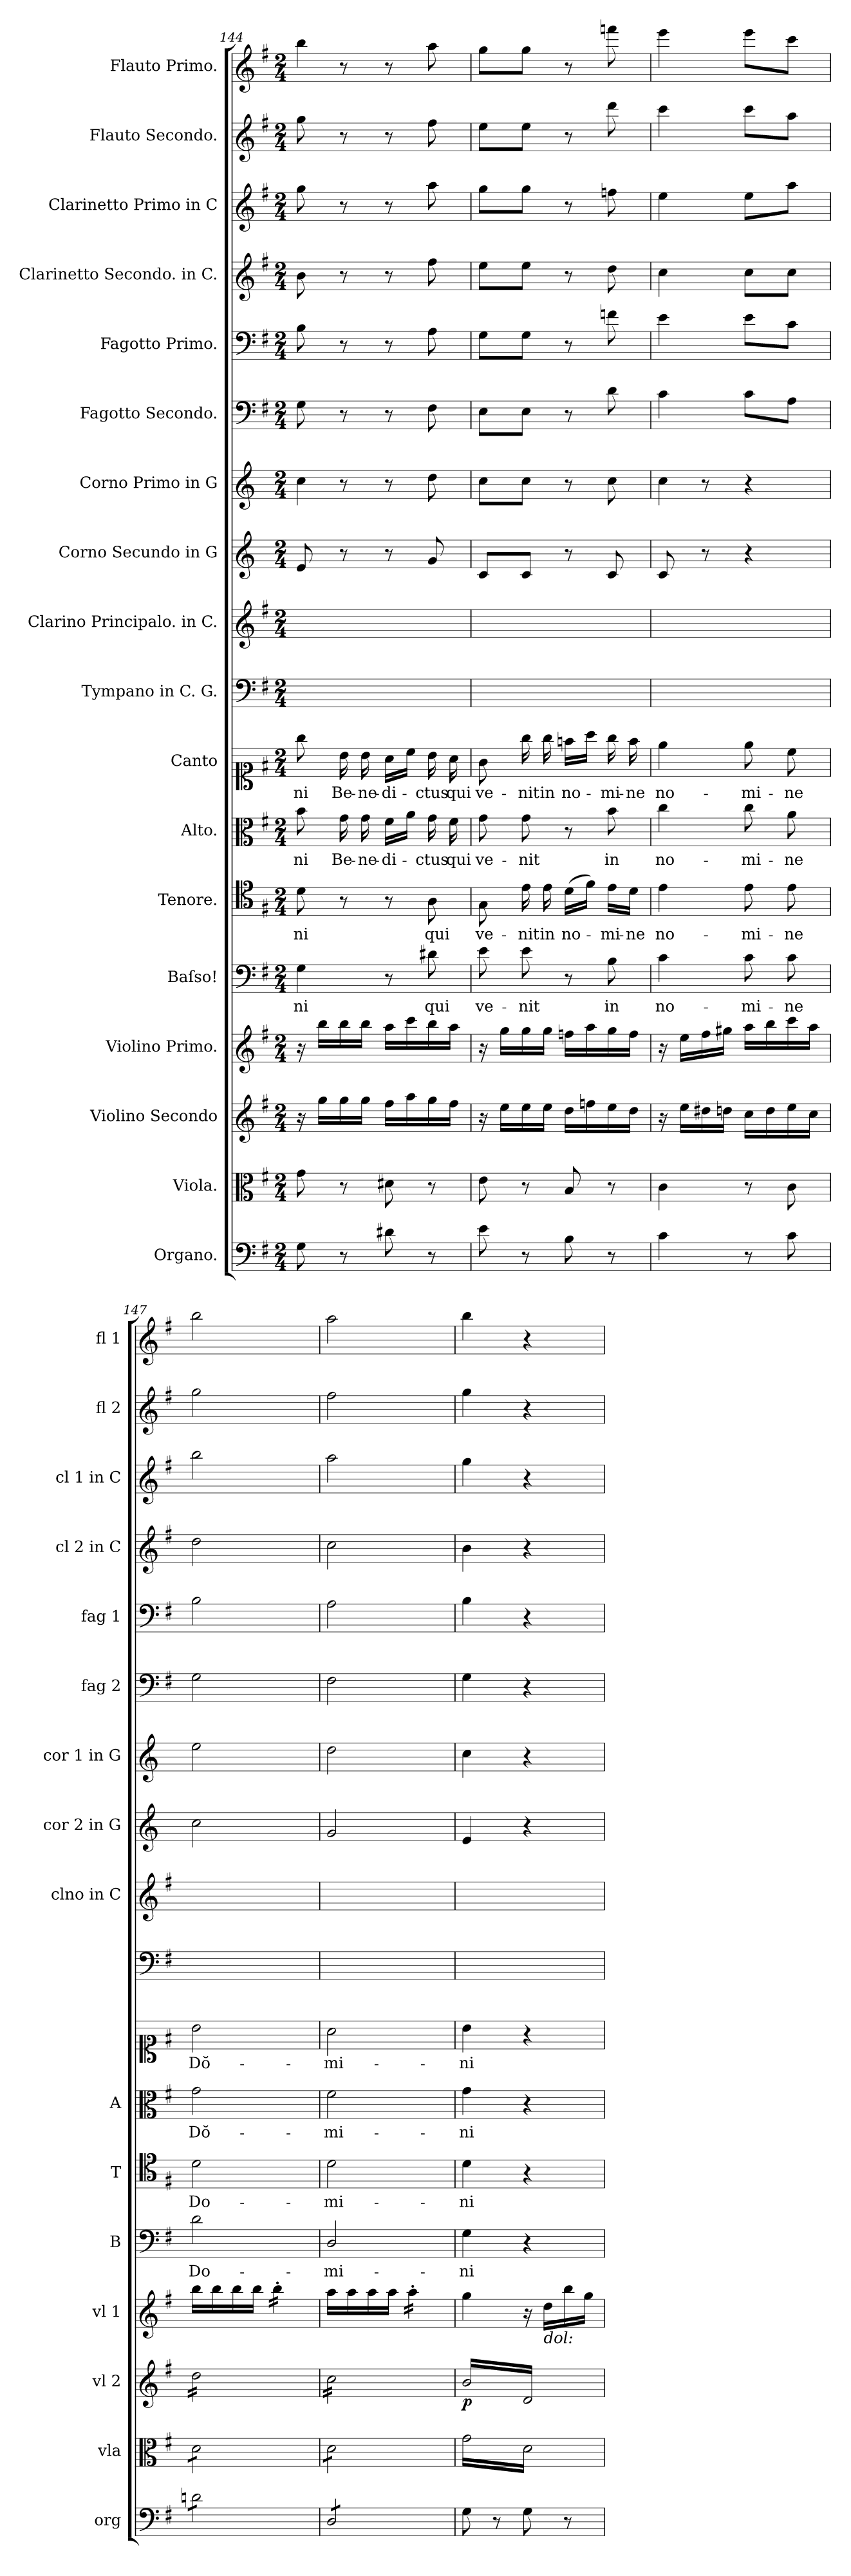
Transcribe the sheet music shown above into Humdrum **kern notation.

**kern	**kern	**kern	**dynam	**kern	**kern	**text	**kern	**text	**kern	**text	**kern	**text	**kern	**kern	**kern	**kern	**kern	**kern	**kern	**kern	**kern	**kern
*part18	*part17	*part16	*part16	*part15	*part14	*part14	*part13	*part13	*part12	*part12	*part11	*part11	*part10	*part9	*part8	*part7	*part6	*part5	*part4	*part3	*part2	*part1
*staff18	*staff17	*staff16	*staff16	*staff15	*staff14	*staff14	*staff13	*staff13	*staff12	*staff12	*staff11	*staff11	*staff10	*staff9	*staff8	*staff7	*staff6	*staff5	*staff4	*staff3	*staff2	*staff1
*I"Organo.	*I"Viola.	*I"Violino Secondo	*	*I"Violino Primo.	*I"Baſso!	*	*I"Tenore.	*	*I"Alto.	*	*I"Canto	*	*I"Tympano in C. G.	*I"Clarino Principalo. in C.	*I"Corno Secundo in G	*I"Corno Primo in G	*I"Fagotto Secondo.	*I"Fagotto Primo.	*I"Clarinetto Secondo. in C.	*I"Clarinetto Primo in C	*I"Flauto Secondo.	*I"Flauto Primo.
*I'org	*I'vla	*I'vl 2	*	*I'vl 1	*I'B	*	*I'T	*	*I'A	*	*	*	*	*I'clno in C	*I'cor 2 in G	*I'cor 1 in G	*I'fag 2	*I'fag 1	*I'cl 2 in C	*I'cl 1 in C	*I'fl 2	*I'fl 1
*clefF4	*clefC3	*clefG2	*	*clefG2	*clefF4	*	*clefC4	*	*clefC3	*	*clefC1	*	*clefF4	*clefG2	*clefG2	*clefG2	*clefF4	*clefF4	*clefG2	*clefG2	*clefG2	*clefG2
*	*	*	*	*	*	*	*	*	*	*	*	*	*	*	*ITrd3c5	*ITrd3c5	*	*	*	*	*	*
*k[f#]	*k[f#]	*k[f#]	*	*k[f#]	*k[f#]	*	*k[f#]	*	*k[f#]	*	*k[f#]	*	*k[f#]	*k[f#]	*k[f#]	*k[f#]	*k[f#]	*k[f#]	*k[f#]	*k[f#]	*k[f#]	*k[f#]
*G:	*G:	*G:	*	*G:	*G:	*	*G:	*	*G:	*	*G:	*	*G:	*G:	*G:	*G:	*G:	*G:	*G:	*G:	*G:	*G:
*M2/4	*M2/4	*M2/4	*	*M2/4	*M2/4	*	*M2/4	*	*M2/4	*	*M2/4	*	*M2/4	*M2/4	*M2/4	*M2/4	*M2/4	*M2/4	*M2/4	*M2/4	*M2/4	*M2/4
=144	=144	=144	=144	=144	=144	=144	=144	=144	=144	=144	=144	=144	=144	=144	=144	=144	=144	=144	=144	=144	=144	=144
!	!	!	!	!	!	!	!	!	!	!	!	!	!	!	!	!LO:N:vis=4	!	!	!	!	!	!LO:N:vis=4
8G\	8g\	16r	.	16r	4G\	-ni	8d\	-ni	8b\	-ni	8gg\	-ni	2ryy	2ryy	8B/	8g\	8G\	8B\	8b\	8gg\	8gg\	8bb\
.	.	16gg\LL	.	16bb\LL	.	.	.	.	.	.	.	.	.	.	.	.	.	.	.	.	.	.
8r	8r	16gg\	.	16bb\	.	.	8r	.	16g\	Be-	16b\	Be-	.	.	8r	8r	8r	8r	8r	8r	8r	8r
.	.	16gg\JJ	.	16bb\JJ	.	.	.	.	16g\	-ne-	16b\	-ne-	.	.	.	.	.	.	.	.	.	.
8d#X\	8d#X\	16ff#\LL	.	16aa\LL	8r	.	8r	.	16f#\LL	-di-	16a\LL	-di-	.	.	8r	8r	8r	8r	8r	8r	8r	8r
.	.	16aa\	.	16ccc\	.	.	.	.	16a\JJ	.	16cc\JJ	.	.	.	.	.	.	.	.	.	.	.
8r	8r	16gg\	.	16bb\	8d#X\	qui	8A\	qui	16g\	-ctus	16b\	-ctus	.	.	8d/	8a\	8F#\	8A\	8ff#\	8aa\	8ff#\	8aa\
.	.	16ff#\JJ	.	16aa\JJ	.	.	.	.	16f#\	qui	16a\	qui	.	.	.	.	.	.	.	.	.	.
=145	=145	=145	=145	=145	=145	=145	=145	=145	=145	=145	=145	=145	=145	=145	=145	=145	=145	=145	=145	=145	=145	=145
8e\	8e\	16r	.	16r	8e\	ve-	8G\	ve-	8g\	ve-	8g\	ve-	2ryy	2ryy	8G/L	8g\L	8E\L	8G\L	8ee\L	8gg\L	8ee\L	8gg\L
.	.	16ee\LL	.	16gg\LL	.	.	.	.	.	.	.	.	.	.	.	.	.	.	.	.	.	.
8r	8r	16ee\	.	16gg\	8e\	-nit	16e\	-nit	8g\	-nit	16gg\	-nit	.	.	8G/J	8g\J	8E\J	8G\J	8ee\J	8gg\J	8ee\J	8gg\J
.	.	16ee\JJ	.	16gg\JJ	.	.	16e\	in	.	.	16gg\	in	.	.	.	.	.	.	.	.	.	.
8B\	8B/	16dd\LL	.	16ffn\LL	8r	.	(16d\LL	no-	8r	.	16ffn\LL	no-	.	.	8r	8r	8r	8r	8r	8r	8r	8r
.	.	16ffn\	.	16aa\	.	.	16f#\JJ)	.	.	.	16aa\JJ	.	.	.	.	.	.	.	.	.	.	.
8r	8r	16ee\	.	16gg\	8B\	in	16e\LL	-mi-	8b\	in	16gg\	-mi-	.	.	8G/	8g\	8d\	8fn\	8dd\	8ffn\	8ddd\	8fffn\
.	.	16dd\JJ	.	16ff\JJ	.	.	16d\JJ	-ne	.	.	16ff\	-ne	.	.	.	.	.	.	.	.	.	.
=146	=146	=146	=146	=146	=146	=146	=146	=146	=146	=146	=146	=146	=146	=146	=146	=146	=146	=146	=146	=146	=146	=146
!	!	!	!	!	!	!	!	!	!	!	!	!	!	!	!	!LO:N:vis=4	!	!	!	!	!	!
4c\	4c\	16r	.	16r	4c\	no-	4e\	no-	4cc\	no-	4ee\	no-	2ryy	2ryy	8G/	8g\	4c\	4e\	4cc\	4ee\	4ccc\	4eee\
.	.	16ee\LL	.	16ee\LL	.	.	.	.	.	.	.	.	.	.	.	.	.	.	.	.	.	.
.	.	16dd#X\	.	16ff#\	.	.	.	.	.	.	.	.	.	.	8r	8r	.	.	.	.	.	.
.	.	16ddn\JJ	.	16gg#X\JJ	.	.	.	.	.	.	.	.	.	.	.	.	.	.	.	.	.	.
8r	8r	16cc\LL	.	16aa\LL	8c\	-mi-	8e\	-mi-	8cc\	-mi-	8ee\	-mi-	.	.	4r	4r	8c\L	8e\L	8cc\L	8ee\L	8ccc\L	8eee\L
.	.	16dd\	.	16bb\	.	.	.	.	.	.	.	.	.	.	.	.	.	.	.	.	.	.
8c\	8c\	16ee\	.	16ccc\	8c\	-ne	8e\	-ne	8a\	-ne	8cc\	-ne	.	.	.	.	8A\J	8c\J	8cc\J	8aa\J	8aa\J	8ccc\J
.	.	16cc\JJ	.	16aa\JJ	.	.	.	.	.	.	.	.	.	.	.	.	.	.	.	.	.	.
=147	=147	=147	=147	=147	=147	=147	=147	=147	=147	=147	=147	=147	=147	=147	=147	=147	=147	=147	=147	=147	=147	=147
*tremolo	*	*	*	*	*	*	*	*	*	*	*	*	*	*	*	*	*	*	*	*	*	*
*	*tremolo	*	*	*	*	*	*	*	*	*	*	*	*	*	*	*	*	*	*	*	*	*
*	*	*tremolo	*	*	*	*	*	*	*	*	*	*	*	*	*	*	*	*	*	*	*	*
8dn\L	8d\L	16dd\LL	.	16bb\LL	2d\	Do-	2d\	Do-	2g\	Dŏ-	2b\	Dŏ-	2ryy	2ryy	2g\	2b\	2G\	2B\	2dd\	2bb\	2gg\	2bb\
.	.	16dd\	.	16bb\	.	.	.	.	.	.	.	.	.	.	.	.	.	.	.	.	.	.
8dn\	8d\	16dd\	.	16bb\	.	.	.	.	.	.	.	.	.	.	.	.	.	.	.	.	.	.
.	.	16dd\	.	16bb\JJ	.	.	.	.	.	.	.	.	.	.	.	.	.	.	.	.	.	.
!	!	!	!	!LO:TX:a:t=....	!	!	!	!	!	!	!	!	!	!	!	!	!	!	!	!	!	!
*	*	*	*	*tremolo	*	*	*	*	*	*	*	*	*	*	*	*	*	*	*	*	*	*
8dn\	8d\	16dd\	.	16bb'\LL	.	.	.	.	.	.	.	.	.	.	.	.	.	.	.	.	.	.
.	.	16dd\	.	16bb'\	.	.	.	.	.	.	.	.	.	.	.	.	.	.	.	.	.	.
8dn\J	8d\J	16dd\	.	16bb'\	.	.	.	.	.	.	.	.	.	.	.	.	.	.	.	.	.	.
.	.	16dd\JJ	.	16bb'\JJ	.	.	.	.	.	.	.	.	.	.	.	.	.	.	.	.	.	.
*	*	*	*	*Xtremolo	*	*	*	*	*	*	*	*	*	*	*	*	*	*	*	*	*	*
=148	=148	=148	=148	=148	=148	=148	=148	=148	=148	=148	=148	=148	=148	=148	=148	=148	=148	=148	=148	=148	=148	=148
8D/L	8d\L	16cc\LL	.	16aa\LL	2D/	-mi-	2d\	-mi-	2f#\	-mi-	2a\	-mi-	2ryy	2ryy	2d/	2a\	2F#\	2A\	2cc\	2aa\	2ff#\	2aa\
.	.	16cc\	.	16aa\	.	.	.	.	.	.	.	.	.	.	.	.	.	.	.	.	.	.
8D/	8d\	16cc\	.	16aa\	.	.	.	.	.	.	.	.	.	.	.	.	.	.	.	.	.	.
.	.	16cc\	.	16aa\JJ	.	.	.	.	.	.	.	.	.	.	.	.	.	.	.	.	.	.
!	!	!	!	!LO:TX:a:t=....	!	!	!	!	!	!	!	!	!	!	!	!	!	!	!	!	!	!
*	*	*	*	*tremolo	*	*	*	*	*	*	*	*	*	*	*	*	*	*	*	*	*	*
8D/	8d\	16cc\	.	16aa'\LL	.	.	.	.	.	.	.	.	.	.	.	.	.	.	.	.	.	.
.	.	16cc\	.	16aa'\	.	.	.	.	.	.	.	.	.	.	.	.	.	.	.	.	.	.
8D/J	8d\J	16cc\	.	16aa'\	.	.	.	.	.	.	.	.	.	.	.	.	.	.	.	.	.	.
*Xtremolo	*	*	*	*	*	*	*	*	*	*	*	*	*	*	*	*	*	*	*	*	*	*
.	.	16cc\JJ	.	16aa'\JJ	.	.	.	.	.	.	.	.	.	.	.	.	.	.	.	.	.	.
*	*	*	*	*Xtremolo	*	*	*	*	*	*	*	*	*	*	*	*	*	*	*	*	*	*
=149	=149	=149	=149	=149	=149	=149	=149	=149	=149	=149	=149	=149	=149	=149	=149	=149	=149	=149	=149	=149	=149	=149
8G\	16g\LL	16b/LL	p.	4gg\	4G\	-ni	4d\	-ni	4g\	-ni	4b\	-ni	2ryy	2ryy	4B/	4g\	4G\	4B\	4b\	4gg\	4gg\	4bb\
.	16d\	16d/	.	.	.	.	.	.	.	.	.	.	.	.	.	.	.	.	.	.	.	.
8r	16g\	16b/	.	.	.	.	.	.	.	.	.	.	.	.	.	.	.	.	.	.	.	.
.	16d\	16d/	.	.	.	.	.	.	.	.	.	.	.	.	.	.	.	.	.	.	.	.
8G\	16g\	16b/	.	16r	4r	.	4r	.	4r	.	4r	.	.	.	4r	4r	4r	4r	4r	4r	4r	4r
!	!	!	!	!LO:TX:b:i:t=dol&colon;	!	!	!	!	!	!	!	!	!	!	!	!	!	!	!	!	!	!
.	16d\	16d/	.	16dd\LL	.	.	.	.	.	.	.	.	.	.	.	.	.	.	.	.	.	.
8r	16g\	16b/	.	16bb\	.	.	.	.	.	.	.	.	.	.	.	.	.	.	.	.	.	.
.	16d\JJ	16d/JJ	.	16gg\JJ	.	.	.	.	.	.	.	.	.	.	.	.	.	.	.	.	.	.
*	*	*Xtremolo	*	*	*	*	*	*	*	*	*	*	*	*	*	*	*	*	*	*	*	*
*	*Xtremolo	*	*	*	*	*	*	*	*	*	*	*	*	*	*	*	*	*	*	*	*	*
.	.	.	.	.	.	.	.	.	.	.	.	.	.	.	.	.	.	.	.	.	.	.
.	.	.	.	.	.	.	.	.	.	.	.	.	.	.	.	.	.	.	.	.	.	.
.	.	.	.	.	.	.	.	.	.	.	.	.	.	.	.	.	.	.	.	.	.	.
.	.	.	.	.	.	.	.	.	.	.	.	.	.	.	.	.	.	.	.	.	.	.
=	=	=	=	=	=	=	=	=	=	=	=	=	=	=	=	=	=	=	=	=	=	=
*-	*-	*-	*-	*-	*-	*-	*-	*-	*-	*-	*-	*-	*-	*-	*-	*-	*-	*-	*-	*-	*-	*-
